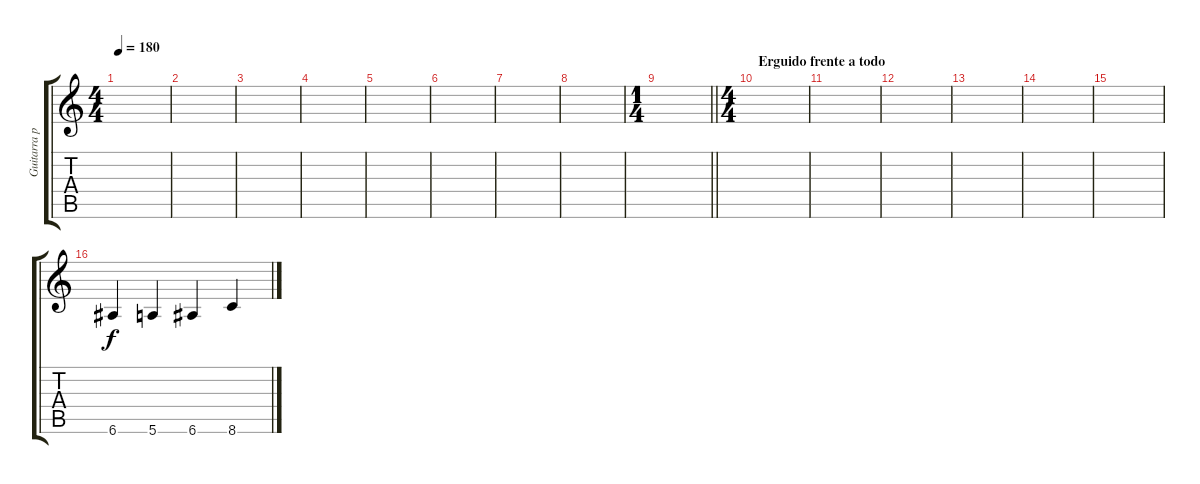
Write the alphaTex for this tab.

\track ("Guitarra principal" "Guitarra p") {instrument overdrivenguitar}
\staff {score tabs}
\tuning (E4 B3 G3 D3 A2 E2) {hide}
\ts (4 4)
\tempo 180
\clef g2
\ks c
|
|
|
|
|
|
|
|
\ts (1 4)
\barLineRight lightlight
|
\ts (4 4)
\section ("" "Erguido frente a todo")
|
|
|
|
|
|
6.6.4 5.6.4 6.6.4 8.6.4
